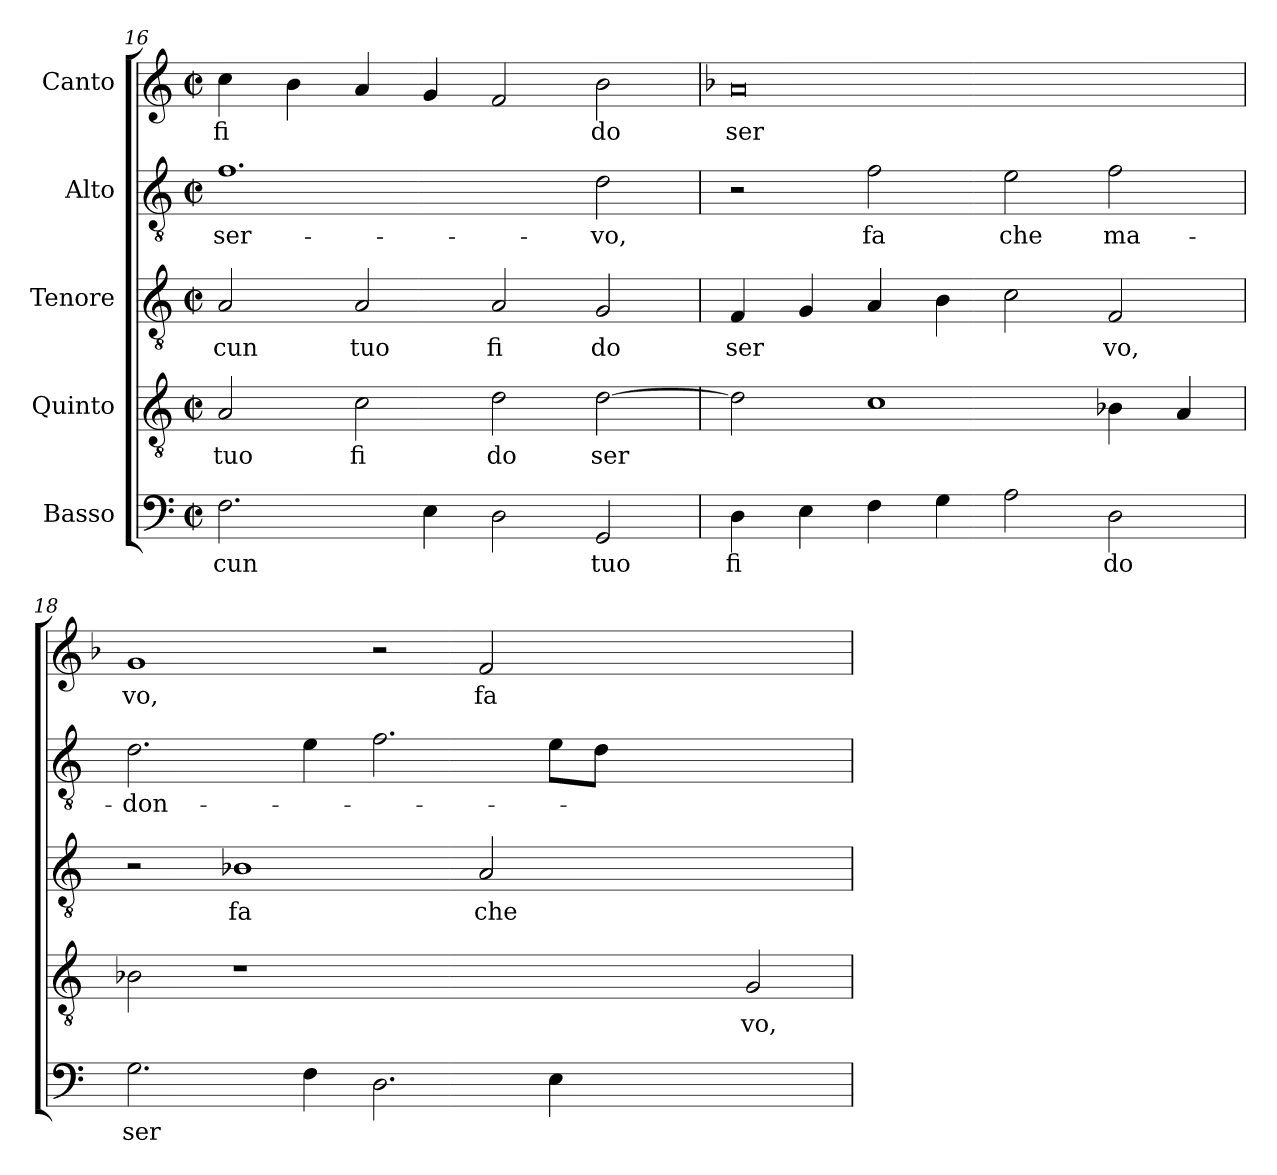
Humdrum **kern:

**kern	**text	**kern	**text	**kern	**text	**kern	**text	**kern	**text
*part5	*part5	*part4	*part4	*part3	*part3	*part2	*part2	*part1	*part1
*staff5	*staff5	*staff4	*staff4	*staff3	*staff3	*staff2	*staff2	*staff1	*staff1
*I"Basso	*	*I"Quinto	*	*I"Tenore	*	*I"Alto	*	*I"Canto	*
*clefF4	*	*clefGv2	*	*clefGv2	*	*clefGv2	*	*clefG2	*
*	*	*k[]	*	*	*	*	*	*	*
*	*	*C:	*	*	*	*	*	*	*
*M2/2	*	*M2/2	*	*M2/2	*	*M2/2	*	*M2/2	*
*met(c|)	*	*met(c|)	*	*met(c|)	*	*met(c|)	*	*met(c|)	*
=16	=16	=16	=16	=16	=16	=16	=16	=16	=16
!	!LO:LY:b	!	!LO:LY:b:cj	!	!LO:LY:b:cj	!	!LO:LY:b:cj	!	!LO:LY:b:cj
2.F\	cun	2A/	tuo	2A/	cun	1.f	ser-	4cc\	fi
.	.	.	.	.	.	.	.	4b\	.
!	!	!	!LO:LY:b:cj	!	!LO:LY:b:cj	!	!	!	!
.	.	2c\	fi	2A/	tuo	.	.	4a/	.
4E\	.	.	.	.	.	.	.	4g/	.
!	!	!	!LO:LY:b:cj	!	!LO:LY:b:cj	!	!	!	!
2D\	.	2d\	do	2A/	fi	.	.	2f/	.
!	!LO:LY:b:cj	!	!LO:LY:b	!	!LO:LY:b:cj	!	!LO:LY:b:cj	!	!LO:LY:b:cj
2GG/	tuo	[>2d\	ser	2G/	do	2d\	-vo,	2b\	do
=17	=17	=17	=17	=17	=17	=17	=17	=17	=17
*	*	*	*	*	*	*	*	*k[b-]	*
*	*	*	*	*	*	*	*	*F:	*
!	!LO:LY:b:cj	!	!	!	!LO:LY:b	!	!	!	!LO:LY:b:cj
4D\	fi	2d\]	.	4F/	ser	2r	.	0a	ser
4E\	.	.	.	4G/	.	.	.	.	.
!	!	!	!	!	!	!	!LO:LY:b:cj	!	!
4F\	.	1c	.	4A/	.	2f\	fa	.	.
4G\	.	.	.	4B\	.	.	.	.	.
!	!	!	!	!	!	!	!LO:LY:b:cj	!	!
2A\	.	.	.	2c\	.	2e\	che	.	.
!	!LO:LY:b:cj	!	!	!	!LO:LY:b:cj	!	!LO:LY:b:cj	!	!
2D\	do	4B-\	.	2F/	vo,	2f\	ma-	.	.
.	.	4A/	.	.	.	.	.	.	.
=18	=18	=18	=18	=18	=18	=18	=18	=18	=18
!	!LO:LY:b	!	!	!	!	!	!LO:LY:b	!	!LO:LY:b:cj
2.G\	ser	2B-X\	.	2r	.	2.d\	-don-	1g	vo,
!	!	!LO:N:vis=1	!	!	!LO:LY:b:cj	!	!	!	!
.	.	0r	.	1B-	fa	.	.	.	.
4F\	.	.	.	.	.	4e\	.	.	.
2.D\	.	.	.	.	.	2.f\	.	2r	.
!	!	!	!	!	!LO:LY:b:cj	!	!	!	!LO:LY:b:cj
.	.	.	.	2A/	che	.	.	2f/	fa
4E\	.	.	.	.	.	8e\L	.	.	.
.	.	.	.	.	.	8d\J	.	.	.
1ryy	.	.	.	1ryy	.	1ryy	.	1ryy	.
!	!	!	!LO:LY:b:cj	!	!	!	!	!	!
.	.	2G/	vo,	.	.	.	.	.	.
=	=	=	=	=	=	=	=	=	=
*-	*-	*-	*-	*-	*-	*-	*-	*-	*-
